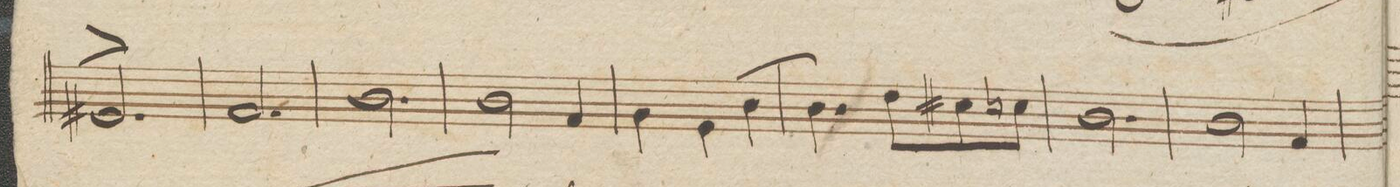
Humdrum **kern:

**kern	**dynam
*I"Viole.	*
*clefC3	*
*k[]	*
*M3/4	*
2.F#X^>/	.
=26	=26
2.G/	.
=27	=27
2.c\	.
=28	=28
2c\	.
4G/	.
=29	=29
4A\	.
4F\	.
[4c\	.
=30	=30
4.c\]	.
8e\L	.
8d#X\	.
8dn\J	.
=31	=31
2.c\	.
=32	=32
2.ryy	.
=33	=33
2c\	.
4G/	.
=34	=34
*-	*-
